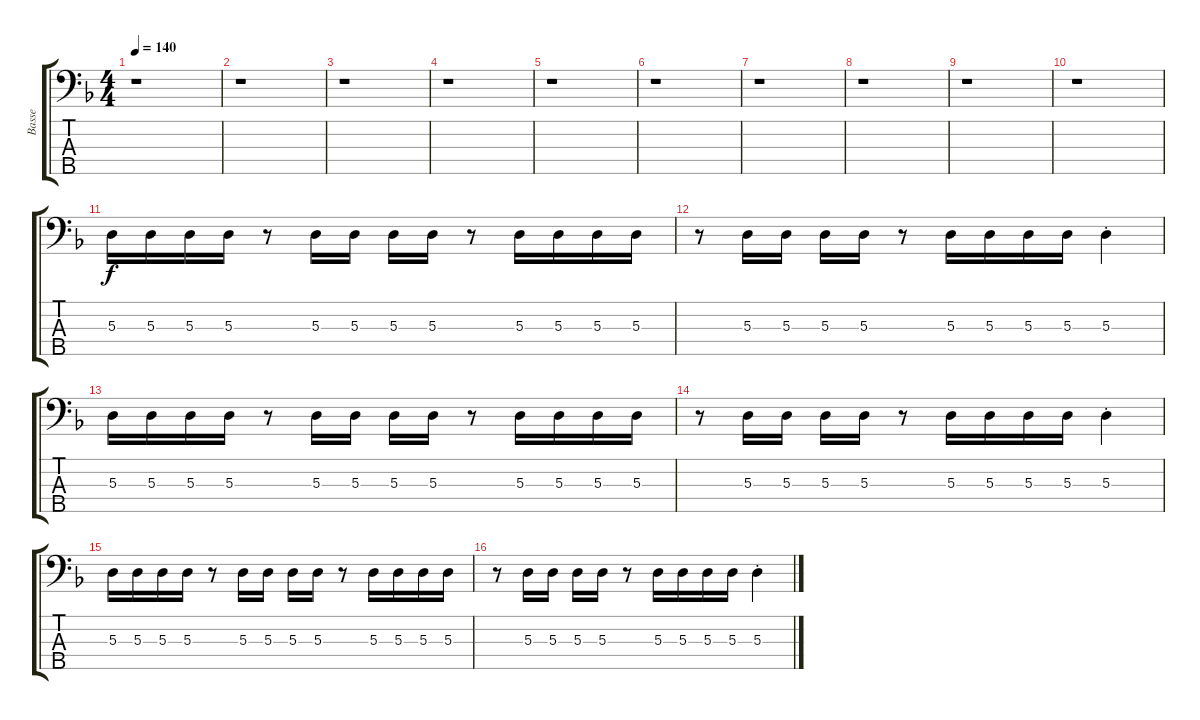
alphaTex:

\track ("Basse" "Basse") {instrument electricbasspick}
\staff {score tabs}
\tuning (G2 D2 A1 E1 B0) {hide}
\ts (4 4)
\tempo 140
\clef f4
\ks f
r.1{dy f instrument electricbasspick} |
r.1 |
r.1 |
r.1 |
r.1 |
r.1 |
r.1 |
r.1 |
r.1 |
r.1 |
5.3.16 5.3.16 5.3.16 5.3.16 r.8 5.3.16 5.3.16 5.3.16 5.3.16 r.8 5.3.16 5.3.16 5.3.16 5.3.16 |
r.8 5.3.16 5.3.16 5.3.16 5.3.16 r.8 5.3.16 5.3.16 5.3.16 5.3.16 5.3{st}.4 |
5.3.16 5.3.16 5.3.16 5.3.16 r.8 5.3.16 5.3.16 5.3.16 5.3.16 r.8 5.3.16 5.3.16 5.3.16 5.3.16 |
r.8 5.3.16 5.3.16 5.3.16 5.3.16 r.8 5.3.16 5.3.16 5.3.16 5.3.16 5.3{st}.4 |
5.3.16 5.3.16 5.3.16 5.3.16 r.8 5.3.16 5.3.16 5.3.16 5.3.16 r.8 5.3.16 5.3.16 5.3.16 5.3.16 |
r.8 5.3.16 5.3.16 5.3.16 5.3.16 r.8 5.3.16 5.3.16 5.3.16 5.3.16 5.3{st}.4
